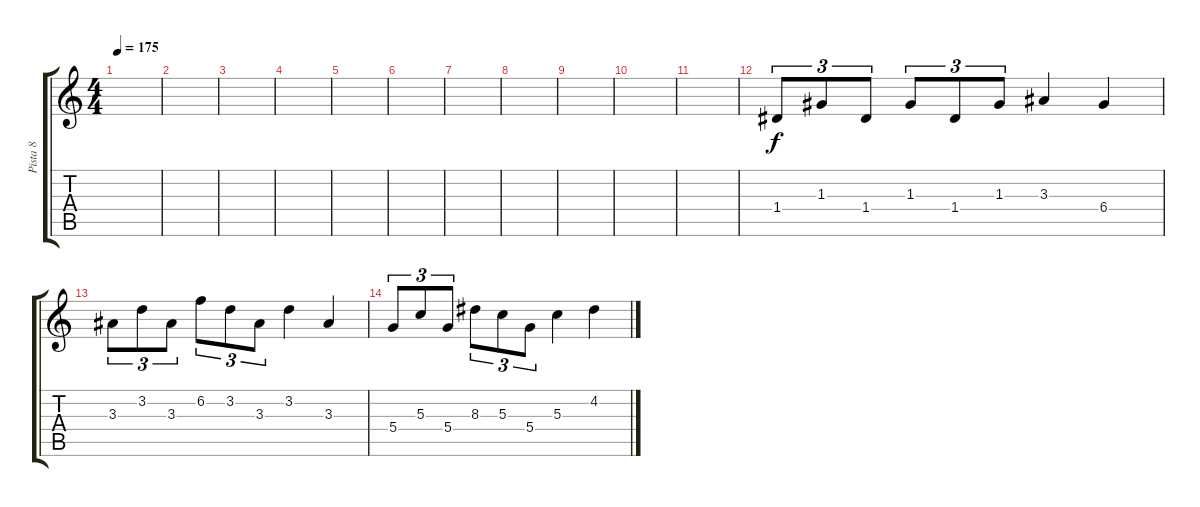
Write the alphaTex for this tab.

\track ("Pista 8" "Pista 8") {instrument distortionguitar}
\staff {score tabs}
\tuning (E4 B3 G3 D3 A2 E2) {hide}
\ts (4 4)
\tempo 175
\clef g2
\ks c
|
|
|
|
|
|
|
|
|
|
|
1.4.8{tu (3 2)} 1.3.8{tu (3 2)} 1.4.8{tu (3 2)} 1.3.8{tu (3 2)} 1.4.8{tu (3 2)} 1.3.8{tu (3 2)} 3.3.4 6.4.4 |
3.3.8{tu (3 2)} 3.2.8{tu (3 2)} 3.3.8{tu (3 2)} 6.2.8{tu (3 2)} 3.2.8{tu (3 2)} 3.3.8{tu (3 2)} 3.2.4 3.3.4 |
5.4.8{tu (3 2)} 5.3.8{tu (3 2)} 5.4.8{tu (3 2)} 8.3.8{tu (3 2)} 5.3.8{tu (3 2)} 5.4.8{tu (3 2)} 5.3.4 4.2.4
